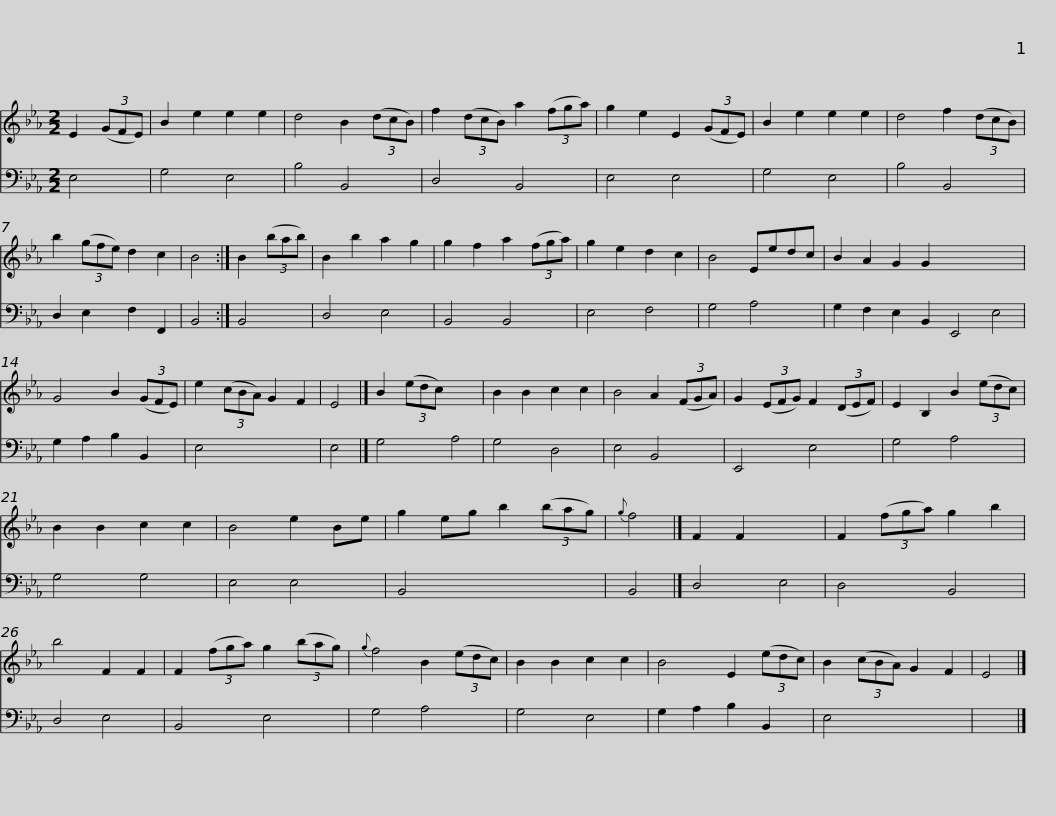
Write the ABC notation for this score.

X:1
%%score 1 2
L:1/8
M:2/2
I:linebreak $
K:Eb
V:1 treble
V:2 bass
V:1
 E2 (3(GFE) | B2 e2 e2 e2 | d4 B2 (3(dcB) | f2 (3(dcB) a2 (3(fga) | g2 e2 E2 (3(GFE) | %5
 B2 e2 e2 e2 | d4 f2 (3(dcB) | b2 (3(gfe) d2 c2 |$ B4 :| B2 (3(bab) | %10
 B2 b2 a2 g2 | g2 f2 a2 (3(fga) | g2 e2 d2 c2 | B4 Eedc | B2 A2 G2 G2 x8 | %15
 G4 B2 (3(GFE) |$ e2 (3(cBA) G2 F2 | E4 |] B2 (3(edc) x4 | B2 B2 c2 c2 | %20
 B4 A2 (3(FGA) | G2 (3(EFG) F2 (3(DEF) | E2 B,2 B2 (3(edc) | B2 B2 c2 c2 |$ B4 e2 Be | %25
 g2 eg b2 (3(bag) |{g} f4 |] F2 F2 x4 | F2 (3(fga) g2 b2 | b4 F2 F2 | %30
 F2 (3(fga) g2 (3(bag) |${g} f4 B2 (3(edc) | B2 B2 c2 c2 | B4 E2 (3(edc) | B2 (3(cBA) G2 F2 | %35
 E4 |] %36
V:2
 E,4 | G,4 E,4 | B,4 B,,4 | D,4 B,,4 | E,4 E,4 | %5
 G,4 E,4 | B,4 B,,4 | D,2 E,2 F,2 F,,2 |$ B,,4 :| B,,4 | %10
 D,4 E,4 | B,,4 B,,4 | E,4 F,4 | G,4 A,4 | G,2 F,2 E,2 B,,2 E,,4 E,4 | %15
 G,2 A,2 B,2 B,,2 |$ E,4 x4 | E,4 |] G,4 A,4 | G,4 D,4 | %20
 E,4 B,,4 | E,,4 E,4 | G,4 A,4 | G,4 G,4 |$ E,4 E,4 | %25
 B,,4 x4 | B,,4 |] D,4 E,4 | D,4 B,,4 | D,4 E,4 | %30
 B,,4 E,4 |$ G,4 A,4 | G,4 E,4 | G,2 A,2 B,2 B,,2 | E,4 x4 | %35
 x4 |] %36
